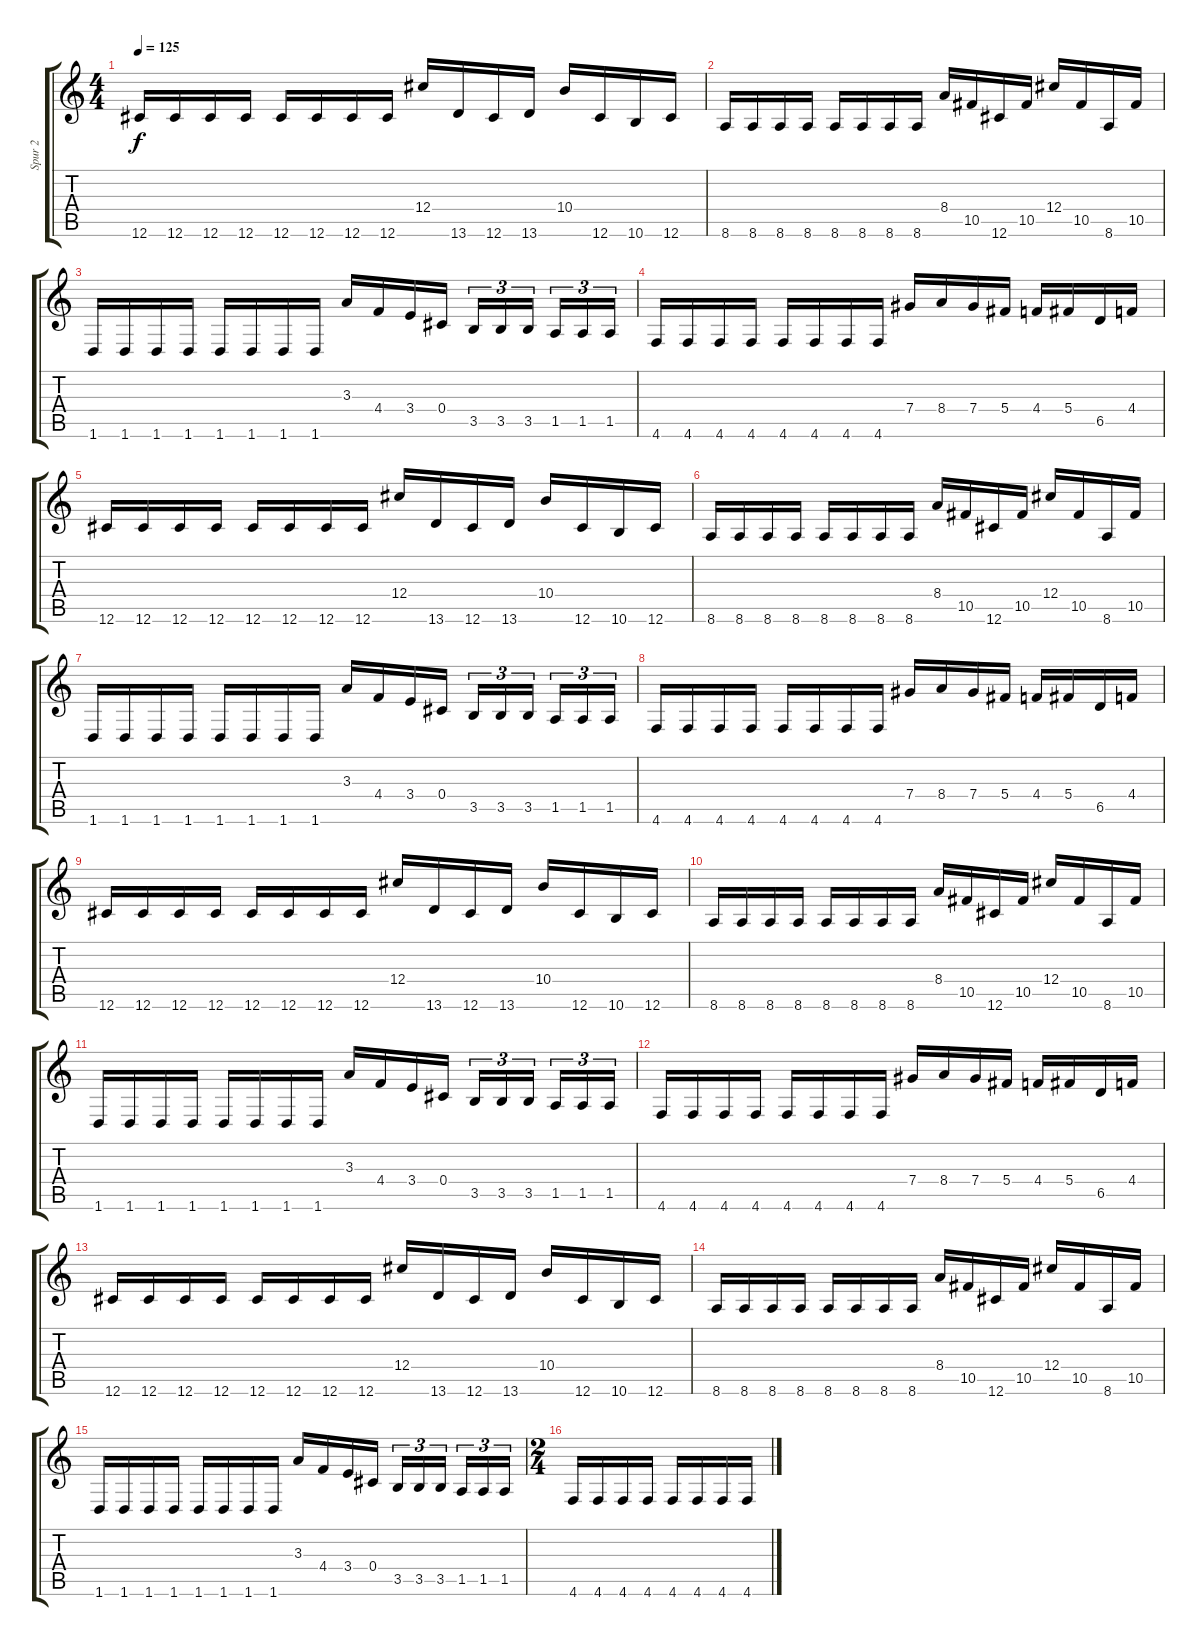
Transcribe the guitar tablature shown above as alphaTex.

\track ("Spur 2" "Spur 2") {instrument distortionguitar}
\staff {score tabs}
\tuning (Eb4 Bb3 Gb3 Db3 Ab2 Db2) {hide}
\ts (4 4)
\tempo 125
\clef g2
\ks c
12.6.16{dy f} 12.6.16 12.6.16 12.6.16 12.6.16 12.6.16 12.6.16 12.6.16 12.4.16 13.6.16 12.6.16 13.6.16 10.4.16 12.6.16 10.6.16 12.6.16 |
8.6.16 8.6.16 8.6.16 8.6.16 8.6.16 8.6.16 8.6.16 8.6.16 8.4.16 10.5.16 12.6.16 10.5.16 12.4.16 10.5.16 8.6.16 10.5.16 |
1.6.16 1.6.16 1.6.16 1.6.16 1.6.16 1.6.16 1.6.16 1.6.16 3.3.16 4.4.16 3.4.16 0.4.16 3.5.16{tu (3 2)} 3.5.16{tu (3 2)} 3.5.16{tu (3 2) beam splitsecondary} 1.5.16{tu (3 2)} 1.5.16{tu (3 2)} 1.5.16{tu (3 2)} |
4.6.16 4.6.16 4.6.16 4.6.16 4.6.16 4.6.16 4.6.16 4.6.16 7.4.16 8.4.16 7.4.16 5.4.16 4.4.16 5.4.16 6.5.16 4.4.16 |
12.6.16 12.6.16 12.6.16 12.6.16 12.6.16 12.6.16 12.6.16 12.6.16 12.4.16 13.6.16 12.6.16 13.6.16 10.4.16 12.6.16 10.6.16 12.6.16 |
8.6.16 8.6.16 8.6.16 8.6.16 8.6.16 8.6.16 8.6.16 8.6.16 8.4.16 10.5.16 12.6.16 10.5.16 12.4.16 10.5.16 8.6.16 10.5.16 |
1.6.16 1.6.16 1.6.16 1.6.16 1.6.16 1.6.16 1.6.16 1.6.16 3.3.16 4.4.16 3.4.16 0.4.16 3.5.16{tu (3 2)} 3.5.16{tu (3 2)} 3.5.16{tu (3 2) beam splitsecondary} 1.5.16{tu (3 2)} 1.5.16{tu (3 2)} 1.5.16{tu (3 2)} |
4.6.16 4.6.16 4.6.16 4.6.16 4.6.16 4.6.16 4.6.16 4.6.16 7.4.16 8.4.16 7.4.16 5.4.16 4.4.16 5.4.16 6.5.16 4.4.16 |
12.6.16 12.6.16 12.6.16 12.6.16 12.6.16 12.6.16 12.6.16 12.6.16 12.4.16 13.6.16 12.6.16 13.6.16 10.4.16 12.6.16 10.6.16 12.6.16 |
8.6.16 8.6.16 8.6.16 8.6.16 8.6.16 8.6.16 8.6.16 8.6.16 8.4.16 10.5.16 12.6.16 10.5.16 12.4.16 10.5.16 8.6.16 10.5.16 |
1.6.16 1.6.16 1.6.16 1.6.16 1.6.16 1.6.16 1.6.16 1.6.16 3.3.16 4.4.16 3.4.16 0.4.16 3.5.16{tu (3 2)} 3.5.16{tu (3 2)} 3.5.16{tu (3 2) beam splitsecondary} 1.5.16{tu (3 2)} 1.5.16{tu (3 2)} 1.5.16{tu (3 2)} |
4.6.16 4.6.16 4.6.16 4.6.16 4.6.16 4.6.16 4.6.16 4.6.16 7.4.16 8.4.16 7.4.16 5.4.16 4.4.16 5.4.16 6.5.16 4.4.16 |
12.6.16 12.6.16 12.6.16 12.6.16 12.6.16 12.6.16 12.6.16 12.6.16 12.4.16 13.6.16 12.6.16 13.6.16 10.4.16 12.6.16 10.6.16 12.6.16 |
8.6.16 8.6.16 8.6.16 8.6.16 8.6.16 8.6.16 8.6.16 8.6.16 8.4.16 10.5.16 12.6.16 10.5.16 12.4.16 10.5.16 8.6.16 10.5.16 |
1.6.16 1.6.16 1.6.16 1.6.16 1.6.16 1.6.16 1.6.16 1.6.16 3.3.16 4.4.16 3.4.16 0.4.16 3.5.16{tu (3 2)} 3.5.16{tu (3 2)} 3.5.16{tu (3 2) beam splitsecondary} 1.5.16{tu (3 2)} 1.5.16{tu (3 2)} 1.5.16{tu (3 2)} |
\ts (2 4)
4.6.16 4.6.16 4.6.16 4.6.16 4.6.16 4.6.16 4.6.16 4.6.16
